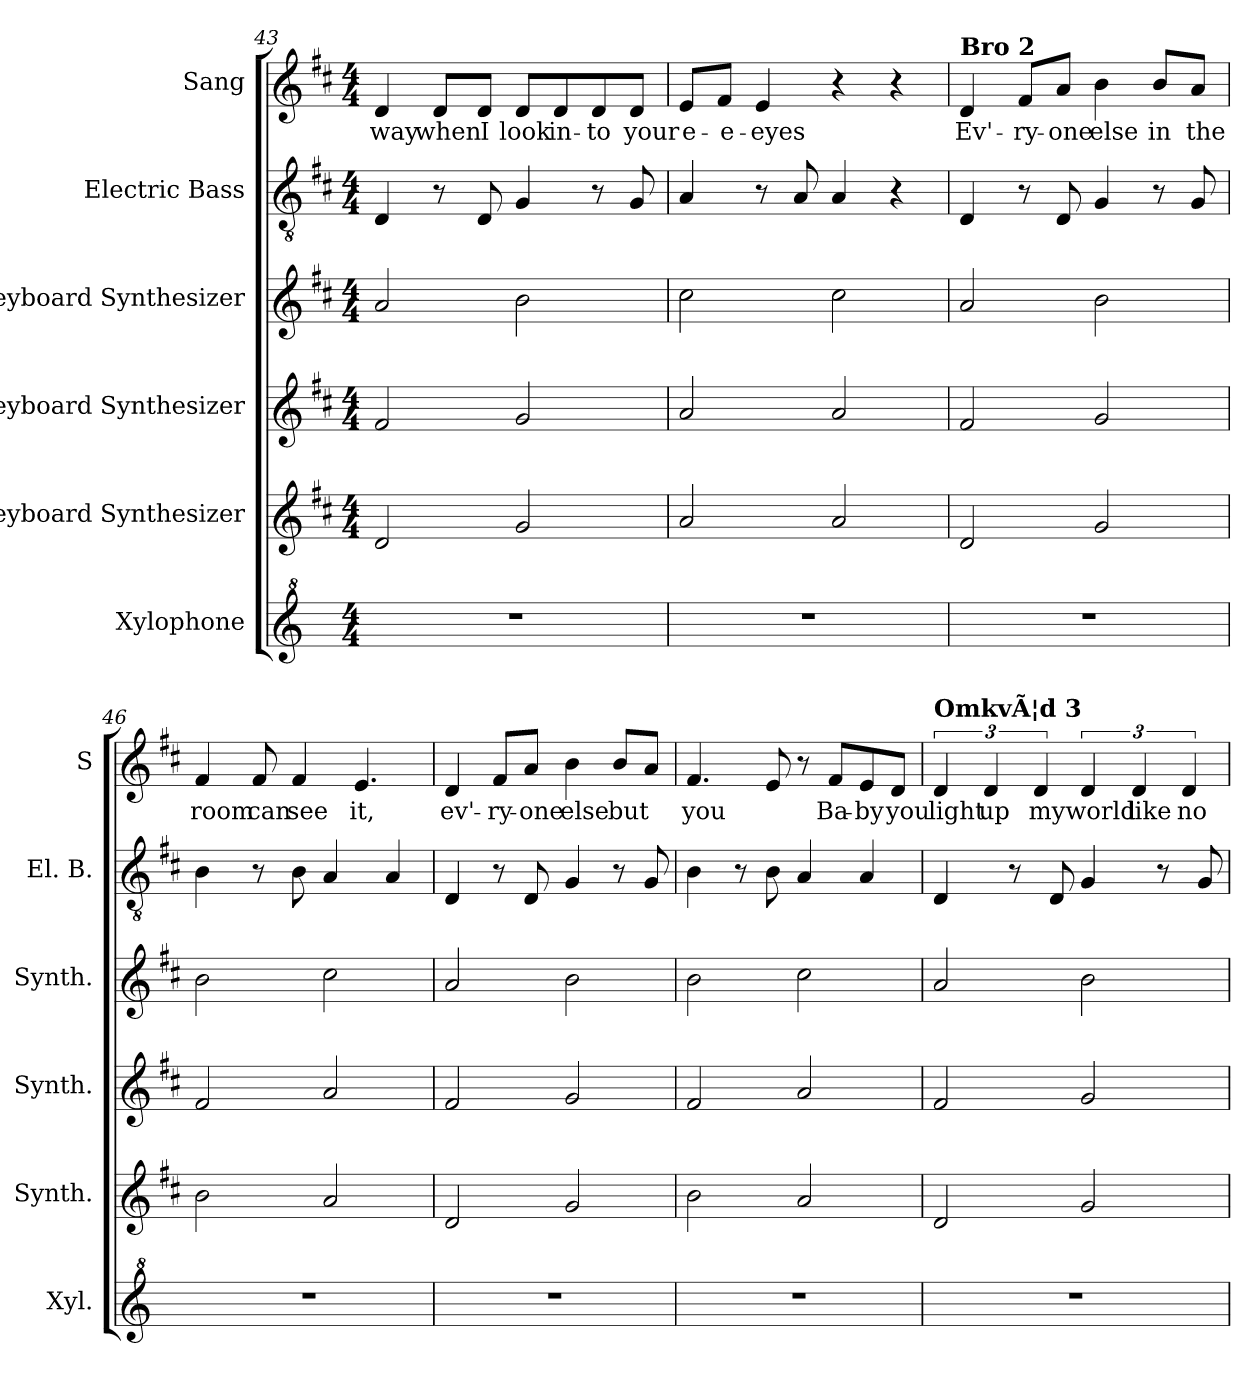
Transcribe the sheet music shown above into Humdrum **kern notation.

**kern	**kern	**kern	**kern	**kern	**kern	**text
*part6	*part5	*part4	*part3	*part2	*part1	*part1
*staff6	*staff5	*staff4	*staff3	*staff2	*staff1	*staff1
*I"Xylophone	*I"Keyboard Synthesizer	*I"Keyboard Synthesizer	*I"Keyboard Synthesizer	*I"Electric Bass	*I"Sang	*
*I'Xyl.	*I'Synth.	*I'Synth.	*I'Synth.	*I'El. B.	*I'S	*
*clefG^2	*clefG2	*clefG2	*clefG2	*clefGv2	*clefG2	*
*k[]	*k[f#c#]	*k[f#c#]	*k[f#c#]	*k[f#c#]	*k[f#c#]	*
*M4/4	*M4/4	*M4/4	*M4/4	*M4/4	*M4/4	*
=43	=43	=43	=43	=43	=43	=43
!	!	!	!	!	!	!LO:LY:b
1r	2d/	2f#/	2a/	4D/	4d/	-way
!	!	!	!	!	!	!LO:LY:b
.	.	.	.	8r	8d/L	when
!	!	!	!	!	!	!LO:LY:b
.	.	.	.	8D/	8d/J	I
!	!	!	!	!	!	!LO:LY:b
.	2g/	2g/	2b\	4G/	8d/L	look
!	!	!	!	!	!	!LO:LY:b
.	.	.	.	.	8d/	in-
!	!	!	!	!	!	!LO:LY:b
.	.	.	.	8r	8d/	-to
!	!	!	!	!	!	!LO:LY:b
.	.	.	.	8G/	8d/J	your
=44	=44	=44	=44	=44	=44	=44
!	!	!	!	!	!	!LO:LY:b
1r	2a/	2a/	2cc#\	4A/	8e/L	e-
!	!	!	!	!	!	!LO:LY:b
.	.	.	.	.	8f#/J	-e-
!	!	!	!	!	!	!LO:LY:b
.	.	.	.	8r	4e/	-eyes
.	.	.	.	8A/	.	.
.	2a/	2a/	2cc#\	4A/	4r	.
.	.	.	.	4r	4r	.
!!LO:PB:g=z
=45	=45	=45	=45	=45	=45	=45
!	!	!	!	!	!LO:TX:a:B:t=Bro 2	!
!	!	!	!	!	!	!LO:LY:b
1r	2d/	2f#/	2a/	4D/	4d/	Ev'-
!	!	!	!	!	!	!LO:LY:b
.	.	.	.	8r	8f#/L	-ry-
!	!	!	!	!	!	!LO:LY:b
.	.	.	.	8D/	8a/J	-one
!	!	!	!	!	!	!LO:LY:b
.	2g/	2g/	2b\	4G/	4b\	else
!	!	!	!	!	!	!LO:LY:b
.	.	.	.	8r	8b/L	in
!	!	!	!	!	!	!LO:LY:b
.	.	.	.	8G/	8a/J	the
=46	=46	=46	=46	=46	=46	=46
!	!	!	!	!	!	!LO:LY:b
1r	2b\	2f#/	2b\	4B\	4f#/	room
!	!	!	!	!	!	!LO:LY:b
.	.	.	.	8r	8f#/	can
!	!	!	!	!	!	!LO:LY:b
.	.	.	.	8B\	4f#/	see
.	2a/	2a/	2cc#\	4A/	.	.
!	!	!	!	!	!	!LO:LY:b
.	.	.	.	.	4.e/	it,
.	.	.	.	4A/	.	.
=47	=47	=47	=47	=47	=47	=47
!	!	!	!	!	!	!LO:LY:b
1r	2d/	2f#/	2a/	4D/	4d/	ev'-
!	!	!	!	!	!	!LO:LY:b
.	.	.	.	8r	8f#/L	-ry-
!	!	!	!	!	!	!LO:LY:b
.	.	.	.	8D/	8a/J	-one
!	!	!	!	!	!	!LO:LY:b
.	2g/	2g/	2b\	4G/	4b\	else
!	!	!	!	!	!	!LO:LY:b
.	.	.	.	8r	8b/L	but
.	.	.	.	8G/	8a/J	.
=48	=48	=48	=48	=48	=48	=48
!	!	!	!	!	!	!LO:LY:b
1r	2b\	2f#/	2b\	4B\	4.f#/	you
.	.	.	.	8r	.	.
.	.	.	.	8B\	8e/	.
.	2a/	2a/	2cc#\	4A/	8r	.
!	!	!	!	!	!	!LO:LY:b
.	.	.	.	.	8f#/L	Ba-
!	!	!	!	!	!	!LO:LY:b
.	.	.	.	4A/	8e/	-by
!	!	!	!	!	!	!LO:LY:b
.	.	.	.	.	8d/J	you
!!LO:LB:g=z
=49	=49	=49	=49	=49	=49	=49
!	!	!	!	!	!LO:TX:a:B:t=OmkvÃ¦d 3	!
!	!	!	!	!	!	!LO:LY:b
1r	2d/	2f#/	2a/	4D/	6d/	light
!	!	!	!	!	!	!LO:LY:b
.	.	.	.	.	6d/	up
.	.	.	.	8r	.	.
!	!	!	!	!	!	!LO:LY:b
.	.	.	.	.	6d/	my
.	.	.	.	8D/	.	.
!	!	!	!	!	!	!LO:LY:b
.	2g/	2g/	2b\	4G/	6d/	world
!	!	!	!	!	!	!LO:LY:b
.	.	.	.	.	6d/	like
.	.	.	.	8r	.	.
!	!	!	!	!	!	!LO:LY:b
.	.	.	.	.	6d/	no-
.	.	.	.	8G/	.	.
=	=	=	=	=	=	=
*-	*-	*-	*-	*-	*-	*-
